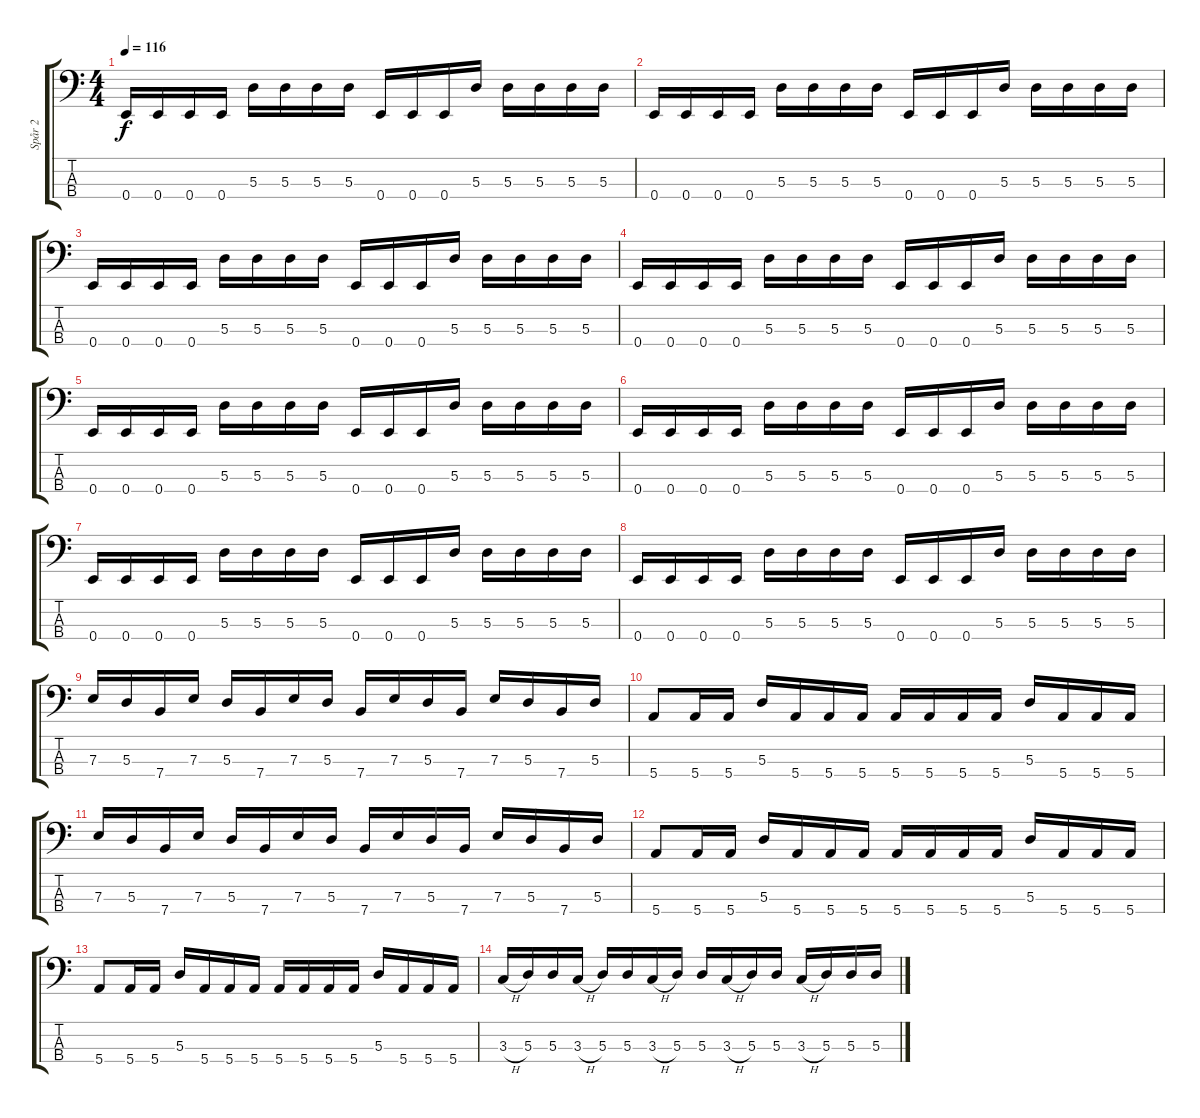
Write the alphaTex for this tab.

\track ("Spår 2" "Spår 2") {instrument electricbassfinger}
\staff {score tabs}
\tuning (G2 D2 A1 E1) {hide}
\ts (4 4)
\tempo 116
\clef f4
\ks c
0.4.16{dy f instrument electricbassfinger} 0.4.16 0.4.16 0.4.16 5.3.16 5.3.16 5.3.16 5.3.16 0.4.16 0.4.16 0.4.16 5.3.16 5.3.16 5.3.16 5.3.16 5.3.16 |
0.4.16 0.4.16 0.4.16 0.4.16 5.3.16 5.3.16 5.3.16 5.3.16 0.4.16 0.4.16 0.4.16 5.3.16 5.3.16 5.3.16 5.3.16 5.3.16 |
0.4.16 0.4.16 0.4.16 0.4.16 5.3.16 5.3.16 5.3.16 5.3.16 0.4.16 0.4.16 0.4.16 5.3.16 5.3.16 5.3.16 5.3.16 5.3.16 |
0.4.16 0.4.16 0.4.16 0.4.16 5.3.16 5.3.16 5.3.16 5.3.16 0.4.16 0.4.16 0.4.16 5.3.16 5.3.16 5.3.16 5.3.16 5.3.16 |
0.4.16 0.4.16 0.4.16 0.4.16 5.3.16 5.3.16 5.3.16 5.3.16 0.4.16 0.4.16 0.4.16 5.3.16 5.3.16 5.3.16 5.3.16 5.3.16 |
0.4.16 0.4.16 0.4.16 0.4.16 5.3.16 5.3.16 5.3.16 5.3.16 0.4.16 0.4.16 0.4.16 5.3.16 5.3.16 5.3.16 5.3.16 5.3.16 |
0.4.16 0.4.16 0.4.16 0.4.16 5.3.16 5.3.16 5.3.16 5.3.16 0.4.16 0.4.16 0.4.16 5.3.16 5.3.16 5.3.16 5.3.16 5.3.16 |
0.4.16 0.4.16 0.4.16 0.4.16 5.3.16 5.3.16 5.3.16 5.3.16 0.4.16 0.4.16 0.4.16 5.3.16 5.3.16 5.3.16 5.3.16 5.3.16 |
7.3.16 5.3.16 7.4.16 7.3.16 5.3.16 7.4.16 7.3.16 5.3.16 7.4.16 7.3.16 5.3.16 7.4.16 7.3.16 5.3.16 7.4.16 5.3.16 |
5.4.8 5.4.16 5.4.16 5.3.16 5.4.16 5.4.16 5.4.16 5.4.16 5.4.16 5.4.16 5.4.16 5.3.16 5.4.16 5.4.16 5.4.16 |
7.3.16 5.3.16 7.4.16 7.3.16 5.3.16 7.4.16 7.3.16 5.3.16 7.4.16 7.3.16 5.3.16 7.4.16 7.3.16 5.3.16 7.4.16 5.3.16 |
5.4.8 5.4.16 5.4.16 5.3.16 5.4.16 5.4.16 5.4.16 5.4.16 5.4.16 5.4.16 5.4.16 5.3.16 5.4.16 5.4.16 5.4.16 |
5.4.8 5.4.16 5.4.16 5.3.16 5.4.16 5.4.16 5.4.16 5.4.16 5.4.16 5.4.16 5.4.16 5.3.16 5.4.16 5.4.16 5.4.16 |
3.3{h}.16 5.3.16 5.3.16 3.3{h}.16 5.3.16 5.3.16 3.3{h}.16 5.3.16 5.3.16 3.3{h}.16 5.3.16 5.3.16 3.3{h}.16 5.3.16 5.3.16 5.3.16
